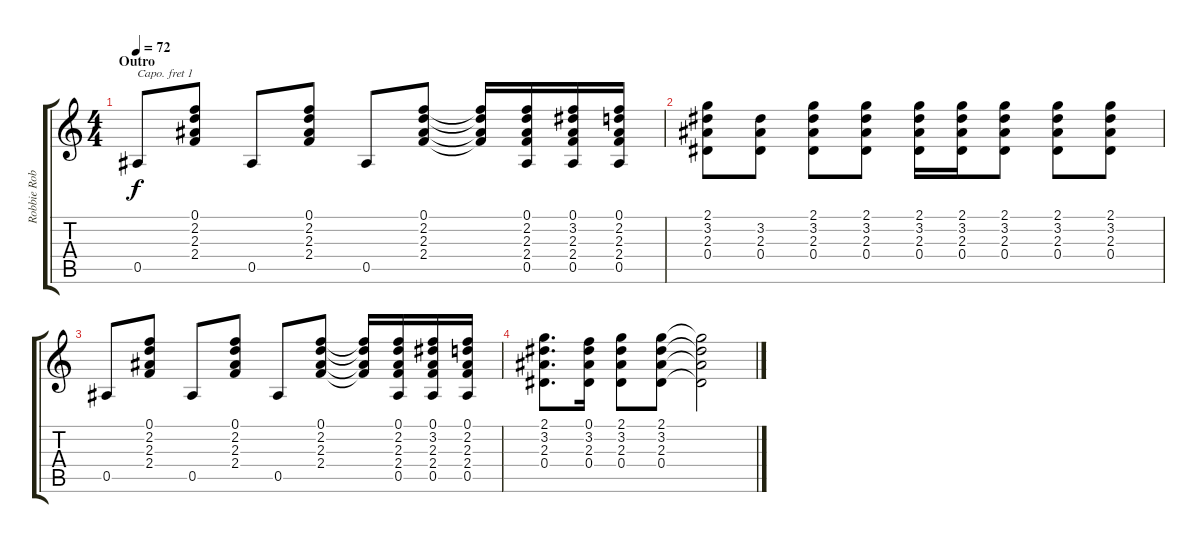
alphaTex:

\track ("Robbie Robertson" "Robbie Rob") {instrument electricguitarclean}
\staff {score tabs}
\capo 1
\tuning (E4 B3 G3 D3 A2 E2) {hide}
\ts (4 4)
\section ("" "Outro")
\tempo 72
\clef g2
\ks c
0.5.8{dy f} (0.1 2.2 2.3 2.4).8 0.5.8 (0.1 2.2 2.3 2.4).8 0.5.8 (0.1 2.2 2.3 2.4).8 (0.1{t} 2.2{t} 2.3{t} 2.4{t}).16 (0.1 2.2 2.3 2.4 0.5).16 (0.1 3.2 2.3 2.4 0.5).16 (0.1 2.2 2.3 2.4 0.5).16 |
(2.1 3.2 2.3 0.4).8 (3.2 2.3 0.4).8 (2.1 3.2 2.3 0.4).8 (2.1 3.2 2.3 0.4).8 (2.1 3.2 2.3 0.4).16 (2.1 3.2 2.3 0.4).16 (2.1 3.2 2.3 0.4).8 (2.1 3.2 2.3 0.4).8 (2.1 3.2 2.3 0.4).8 |
0.5.8 (0.1 2.2 2.3 2.4).8 0.5.8 (0.1 2.2 2.3 2.4).8 0.5.8 (0.1 2.2 2.3 2.4).8 (0.1{t} 2.2{t} 2.3{t} 2.4{t}).16 (0.1 2.2 2.3 2.4 0.5).16 (0.1 3.2 2.3 2.4 0.5).16 (0.1 2.2 2.3 2.4 0.5).16 |
(2.1 3.2 2.3 0.4).8{d} (0.1 3.2 2.3 0.4).16 (2.1 3.2 2.3 0.4).8 (2.1 3.2 2.3 0.4).8 (2.1{t} 3.2{t} 2.3{t} 0.4{t}).2
